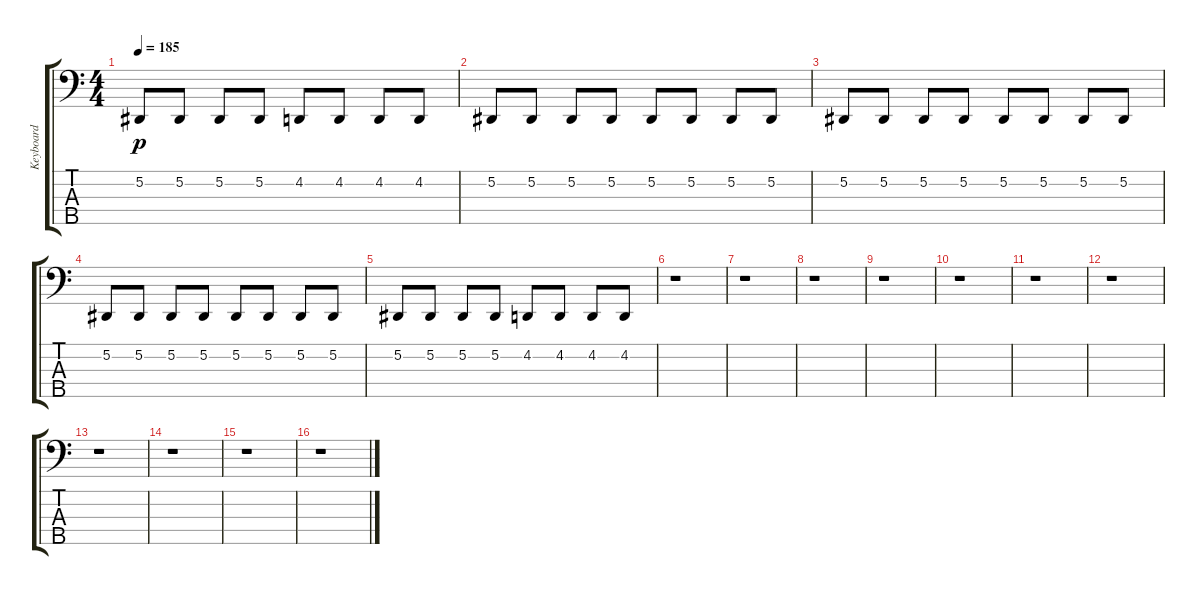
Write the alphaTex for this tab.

\track ("Keyboard" "Keyboard") {instrument lead2sawtooth}
\staff {score tabs}
\tuning (Eb2 Bb1 F1 C1 G0) {hide}
\ts (4 4)
\tempo 185
\clef f4
\ks c
5.2.8{dy p} 5.2.8 5.2.8 5.2.8 4.2.8 4.2.8 4.2.8 4.2.8 |
5.2.8 5.2.8 5.2.8 5.2.8 5.2.8 5.2.8 5.2.8 5.2.8 |
5.2.8 5.2.8 5.2.8 5.2.8 5.2.8 5.2.8 5.2.8 5.2.8 |
5.2.8 5.2.8 5.2.8 5.2.8 5.2.8 5.2.8 5.2.8 5.2.8 |
5.2.8 5.2.8 5.2.8 5.2.8 4.2.8 4.2.8 4.2.8 4.2.8 |
r.1 |
r.1 |
r.1 |
r.1 |
r.1 |
r.1 |
r.1 |
r.1 |
r.1 |
r.1 |
r.1
